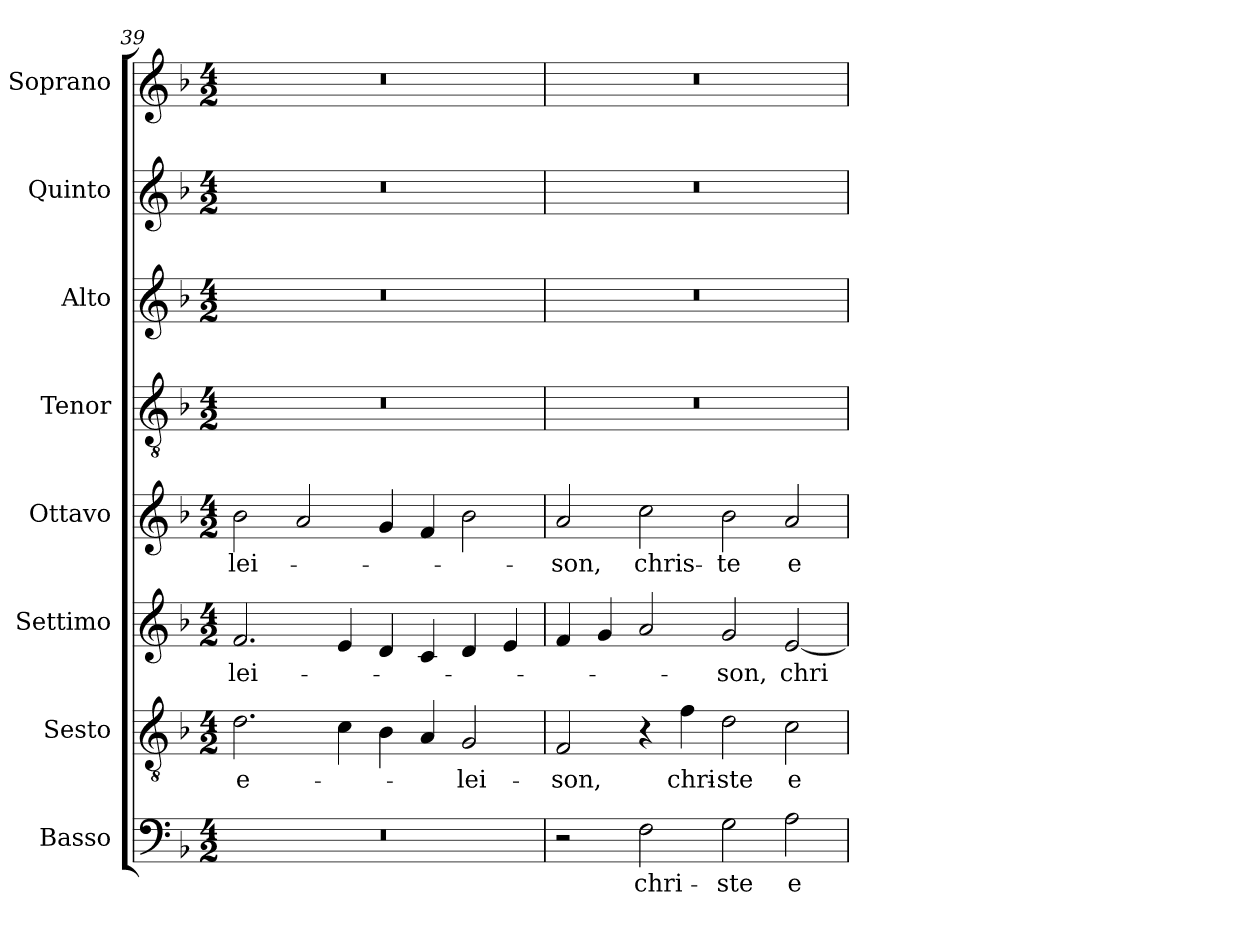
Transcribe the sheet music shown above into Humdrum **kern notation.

**kern	**text	**kern	**text	**kern	**text	**kern	**text	**kern	**kern	**kern	**kern
*part8	*part8	*part7	*part7	*part6	*part6	*part5	*part5	*part4	*part3	*part2	*part1
*staff8	*staff8	*staff7	*staff7	*staff6	*staff6	*staff5	*staff5	*staff4	*staff3	*staff2	*staff1
*I"Basso	*	*I"Sesto	*	*I"Settimo	*	*I"Ottavo	*	*I"Tenor	*I"Alto	*I"Quinto	*I"Soprano
*I'B.	*	*I'Ss.	*	*I'St.	*	*I'Ot.	*	*I'T.	*I'A.	*I'Q.	*I'S.
*clefF4	*	*clefGv2	*	*clefG2	*	*clefG2	*	*clefGv2	*clefG2	*clefG2	*clefG2
*	*	*ITrd7c12	*	*	*	*	*	*ITrd7c12	*	*	*
*k[b-]	*	*k[b-]	*	*k[b-]	*	*k[b-]	*	*k[b-]	*k[b-]	*k[b-]	*k[b-]
*F:	*	*F:	*	*F:	*	*F:	*	*F:	*F:	*F:	*F:
*M4/2	*	*M4/2	*	*M4/2	*	*M4/2	*	*M4/2	*M4/2	*M4/2	*M4/2
=39	=39	=39	=39	=39	=39	=39	=39	=39	=39	=39	=39
!LO:N:vis=1	!	!	!	!	!	!	!	!	!	!	!
!	!	!	!LO:LY:b:color=#000000	!	!	!	!	!	!	!	!
!	!	!	!	!	!LO:LY:b:color=#000000	!	!	!	!	!	!
!	!	!	!	!	!	!	!LO:LY:b:color=#000000	!LO:N:vis=1	!LO:N:vis=1	!LO:N:vis=1	!LO:N:vis=1
0r	.	2.Di\	e-	2.fi/	-lei-	2b-i\	-lei-	0r	0r	0r	0r
.	.	.	.	.	.	2ai/	.	.	.	.	.
.	.	4Ci\	.	4ei/	.	.	.	.	.	.	.
.	.	4BB-i\	.	4di/	.	4gi/	.	.	.	.	.
.	.	4AAi/	.	4ci/	.	4fi/	.	.	.	.	.
!	!	!	!LO:LY:b:color=#000000	!	!	!	!	!	!	!	!
.	.	2GGi/	-lei-	4di/	.	2b-i\	.	.	.	.	.
.	.	.	.	4ei/	.	.	.	.	.	.	.
=40	=40	=40	=40	=40	=40	=40	=40	=40	=40	=40	=40
!	!	!	!LO:LY:b:color=#000000	!	!	!	!	!	!	!	!
!	!	!	!	!	!	!	!LO:LY:b:color=#000000	!LO:N:vis=1	!LO:N:vis=1	!LO:N:vis=1	!LO:N:vis=1
2r	.	2FFi/	-son,	4fi/	.	2ai/	-son,	0r	0r	0r	0r
.	.	.	.	4gi/	.	.	.	.	.	.	.
!	!LO:LY:b:color=#000000	!	!	!	!	!	!	!	!	!	!
!	!	!	!	!	!	!	!LO:LY:b:color=#000000	!	!	!	!
2Fi\	chri-	4r	.	2ai/	.	2cci\	chris-	.	.	.	.
!	!	!	!LO:LY:b:color=#000000	!	!	!	!	!	!	!	!
.	.	4Fi\	chri-	.	.	.	.	.	.	.	.
!	!LO:LY:b:color=#000000	!	!	!	!	!	!	!	!	!	!
!	!	!	!LO:LY:b:color=#000000	!	!	!	!	!	!	!	!
!	!	!	!	!	!LO:LY:b:color=#000000	!	!	!	!	!	!
!	!	!	!	!	!	!	!LO:LY:b:color=#000000	!	!	!	!
2Gi\	-ste	2Di\	-ste	2gi/	-son,	2b-i\	-te	.	.	.	.
!	!LO:LY:b:color=#000000	!	!	!	!	!	!	!	!	!	!
!	!	!	!LO:LY:b:color=#000000	!	!	!	!	!	!	!	!
!	!	!	!	!	!LO:LY:b:color=#000000	!	!	!	!	!	!
!	!	!	!	!	!	!	!LO:LY:b:color=#000000	!	!	!	!
2Ai\	e-	2Ci\	e-	[2ei/	chri-	2ai/	e-	.	.	.	.
=	=	=	=	=	=	=	=	=	=	=	=
*-	*-	*-	*-	*-	*-	*-	*-	*-	*-	*-	*-
